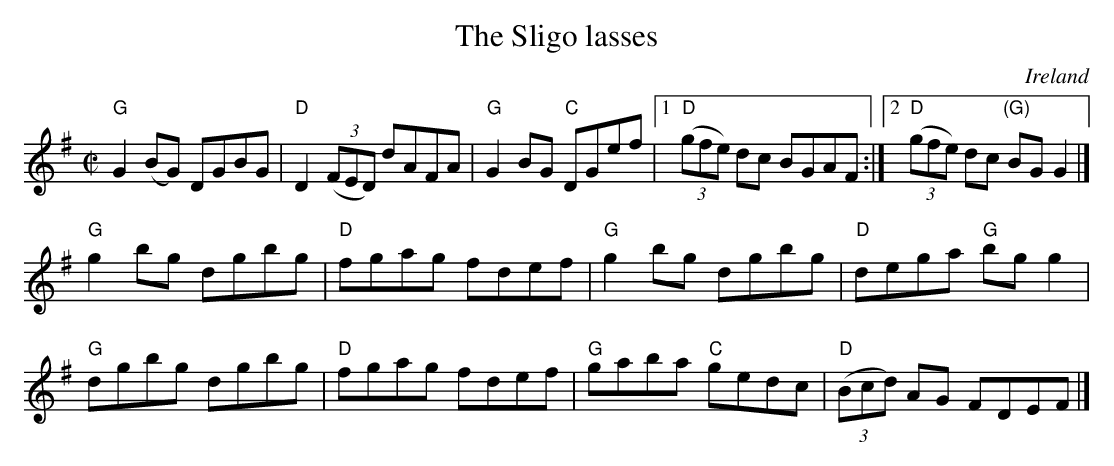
X:1
T:The Sligo lasses
O:Ireland
M:C|
L:1/8
K:G
"G"G2(BG) DGBG|"D"D2 ((3FED) dAFA|"G"G2BG "C"DGef|\
[1 "D"((3gfe) dc BGAF:|[2 "D"((3gfe) dc "(G)"BGG2|]
"G"g2bg dgbg|"D"fgag fdef|"G"g2bg dgbg|"D"dega "G"bgg2|
"G"dgbg dgbg|"D"fgag fdef|"G"gaba "C"gedc|"D"((3Bcd) AG FDEF|]
